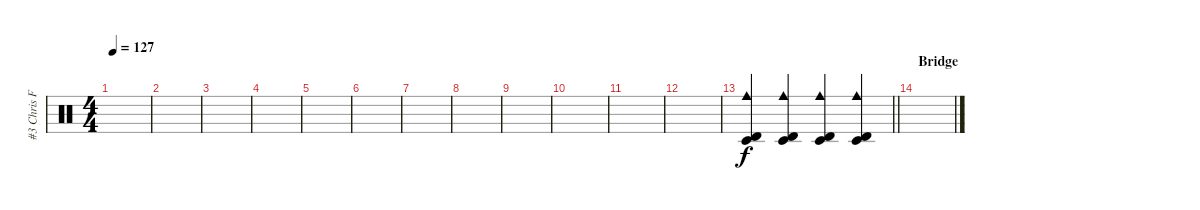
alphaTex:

\track ("#3 Chris Fehn" "#3 Chris F") {instrument percussion}
\staff {score}
\articulation defaults
\ts (4 4)
\tempo 127
\clef neutral
\ks c
|
|
|
|
|
|
|
|
|
|
|
|
\barLineRight lightlight
("Cowbell medium (hit)" "Timbale high (hit)" "Timbale low (hit)").4 ("Cowbell medium (hit)" "Timbale high (hit)" "Timbale low (hit)").4 ("Cowbell medium (hit)" "Timbale high (hit)" "Timbale low (hit)").4 ("Cowbell medium (hit)" "Timbale high (hit)" "Timbale low (hit)").4 |
\section ("" "Bridge")
